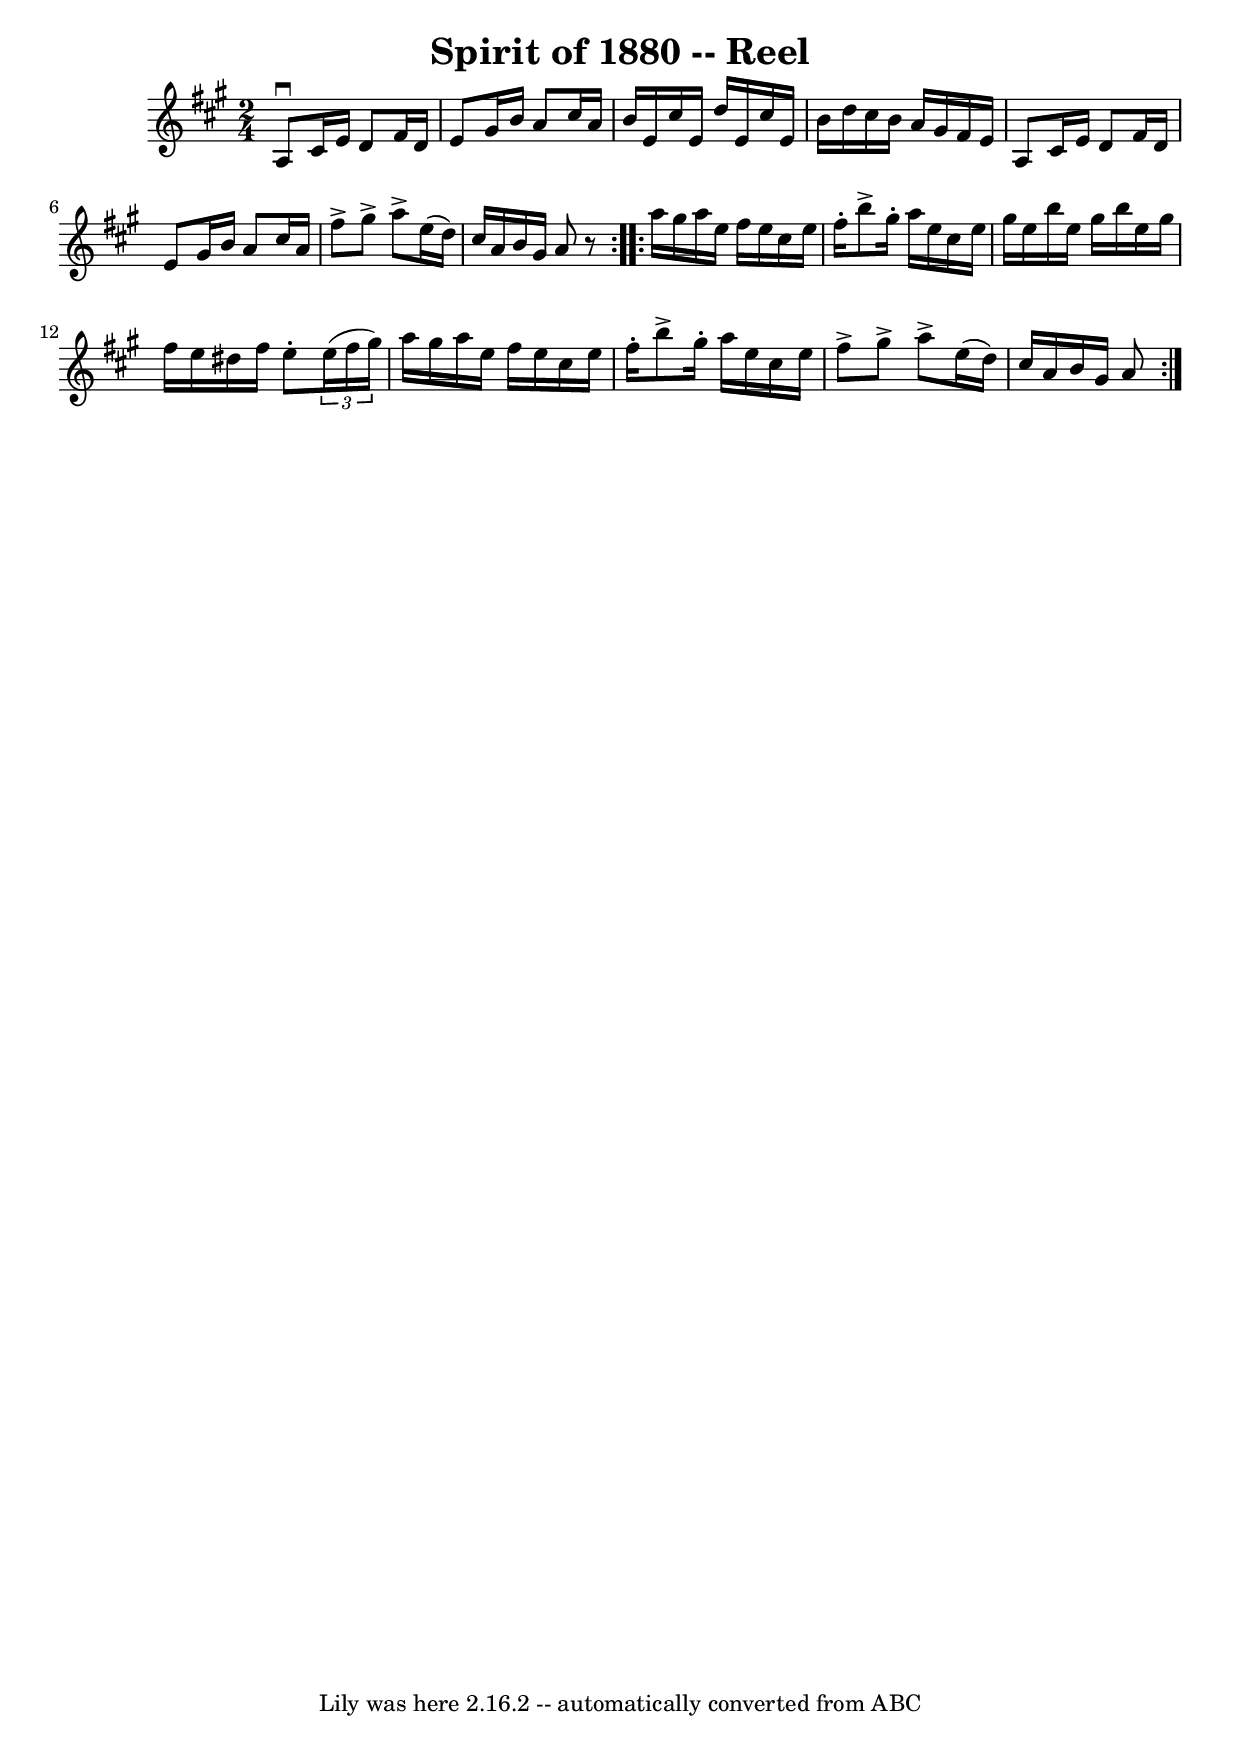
\version "2.16.2"
\include "Mammoth.ily"
\header {
  %% book = "Ryan's Mammoth Collection"
  crossRefNumber = "1"
  footnotes = "\\\\170"
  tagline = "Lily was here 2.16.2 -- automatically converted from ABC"
  title = "Spirit of 1880 -- Reel"

}
voicedefault =  {



  \repeat volta 2 {

    \time 2/4 
    \key a \major
    a8^\downbow cis'16 e'16 d'8 fis'16    
    d'16    |
    e'8 gis'16 b'16 a'8 cis''16 a'16    |
    
    b'16 e'16 cis''16 e'16 d''16 e'16 cis''16 e'16    
    |
    b'16 d''16 cis''16 b'16 a'16 gis'16 fis'16 e'16 
    |
    a8 cis'16 e'16 d'8 fis'16 d'16    |
    e'8 
    gis'16 b'16 a'8 cis''16 a'16    |
    fis''8^\accent   
    gis''8^\accent a''8^\accent e''16 (d''16)   |
    cis''16    
    a'16 b'16 gis'16 a'8    r8   
  } 
  \repeat volta 2 {
    a''16 gis''16  
    a''16 e''16 fis''16 e''16 cis''16 e''16    |
    fis''16 -. b''8^\accent gis''16 -. a''16 e''16 cis''16 e''16    
    |
    gis''16 e''16 b''16 e''16 gis''16 b''16 e''16    
    gis''16    |
    fis''16 e''16 dis''16 fis''16 e''8 -.   
    \times 2/3 { e''16 (fis''16 gis''16) 
	       }   |
    a''16    
    gis''16 a''16 e''16 fis''16 e''16 cis''16 e''16    |
    
    fis''16 -. b''8^\accent gis''16 -. a''16 e''16 cis''16 e''16    
    |
    fis''8^\accent gis''8^\accent a''8^\accent e''16 (d''16  -)   |
    cis''16 a'16 b'16 gis'16 a'8  
  }   

}

\score{
  <<

    \context Staff="default"
    {
      \voicedefault 
      
    }

  >>
  \layout {
    
  }
  \midi {
  }

}
